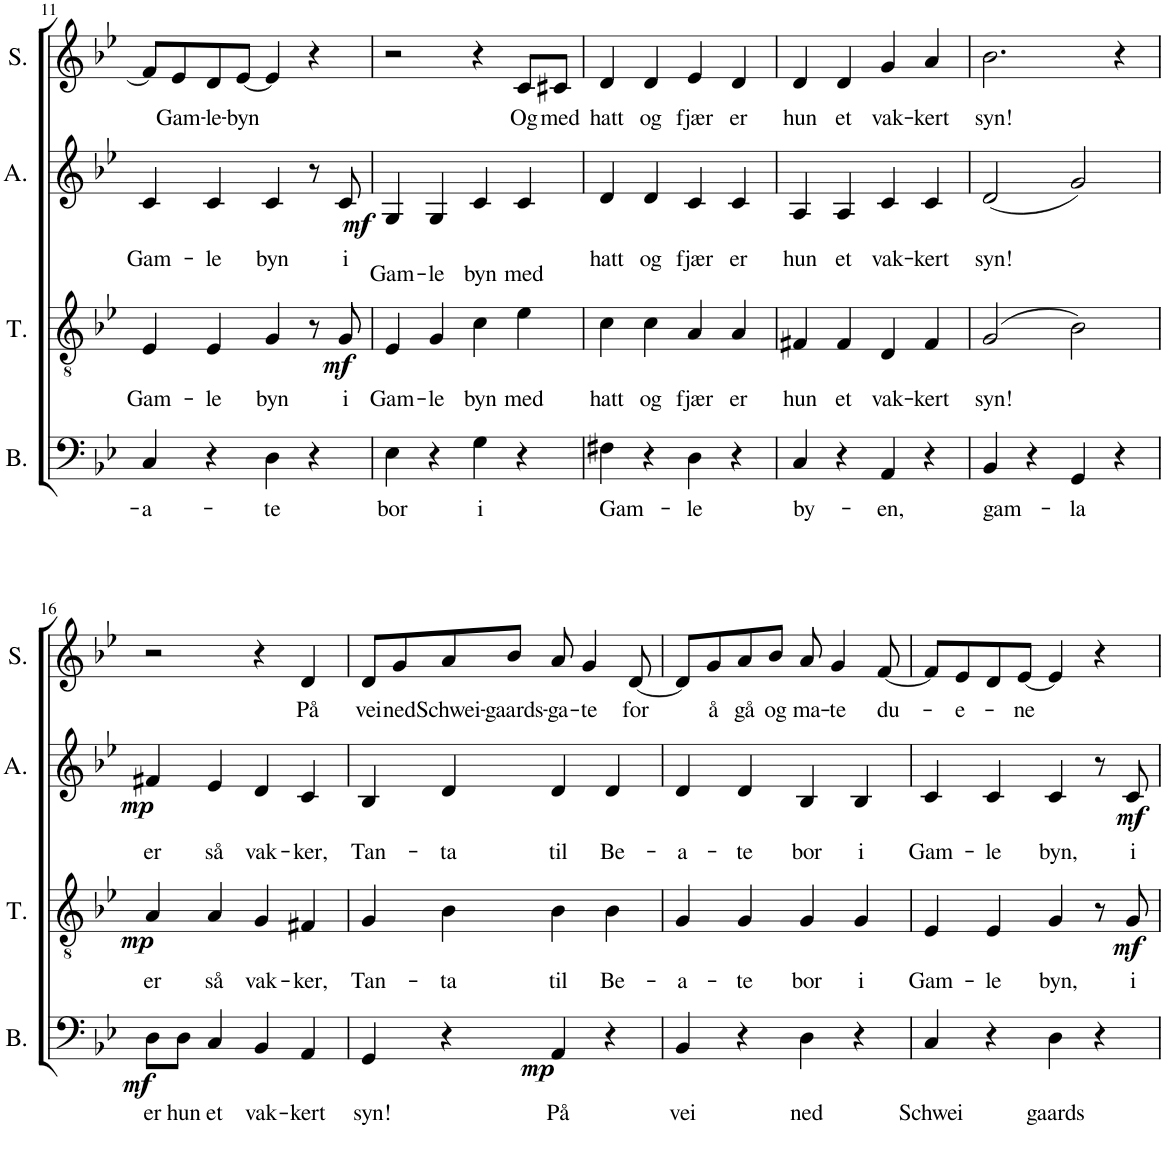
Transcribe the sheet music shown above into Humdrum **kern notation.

**kern	**text	**dynam	**kern	**text	**text	**dynam	**kern	**text	**dynam	**kern	**text
*part4	*part4	*part4	*part3	*part3	*part3	*part3	*part2	*part2	*part2	*part1	*part1
*staff4	*staff4	*staff4	*staff3	*staff3	*staff3	*staff3	*staff2	*staff2	*staff2	*staff1	*staff1
*I"Bass	*	*	*I"Tenor	*	*	*	*I"Alto	*	*	*I"Soprano	*
*I'B.	*	*	*I'T.	*	*	*	*I'A.	*	*	*I'S.	*
!!LO:PB:g=z
*clefF4	*	*	*clefGv2	*	*	*	*clefG2	*	*	*clefG2	*
*k[b-e-]	*	*	*k[b-e-]	*	*	*	*k[b-e-]	*	*	*k[b-e-]	*
*M4/4	*	*	*M4/4	*	*	*	*M4/4	*	*	*M4/4	*
*met(c)	*	*	*met(c)	*	*	*	*met(c)	*	*	*met(c)	*
=11	=11	=11	=11	=11	=11	=11	=11	=11	=11	=11	=11
!	!LO:LY:b	!	!	!	!LO:LY:b	!	!	!LO:LY:b	!	!	!
4C/	-a-	.	4E-/	.	Gam-	.	4c/	Gam-	.	8f/L]	.
!	!	!	!	!	!	!	!	!	!	!	!LO:LY:b
.	.	.	.	.	.	.	.	.	.	8e-/	Gam-
!	!	!	!	!	!LO:LY:b	!	!	!LO:LY:b	!	!	!LO:LY:b
4r	.	.	4E-/	.	-le	.	4c/	-le	.	8d/	-le-
!	!	!	!	!	!	!	!	!	!	!	!LO:LY:b
.	.	.	.	.	.	.	.	.	.	[8e-/J	-byn
!	!LO:LY:b	!	!	!	!LO:LY:b	!	!	!LO:LY:b	!	!	!
4D\	-te	.	4G/	.	byn	.	4c/	byn	.	4e-/]	.
4r	.	.	8r	.	.	.	8r	.	.	4r	.
!	!	!	!	!	!LO:LY:b	!LO:DY:b	!	!LO:LY:b	!LO:DY:b	!	!
.	.	.	8G/	.	i	mf	8c/	i	mf	.	.
=12	=12	=12	=12	=12	=12	=12	=12	=12	=12	=12	=12
!	!LO:LY:b	!	!	!	!LO:LY:b	!	!	!LO:LY:b	!	!	!
4E-\	bor	.	4E-/	.	Gam-	.	4G/	Gam-	.	2r	.
!	!	!	!	!	!LO:LY:b	!	!	!LO:LY:b	!	!	!
4r	.	.	4G/	.	-le	.	4G/	-le	.	.	.
!	!LO:LY:b	!	!	!	!LO:LY:b	!	!	!LO:LY:b	!	!	!
4G\	i	.	4c\	.	byn	.	4c/	byn	.	4r	.
!	!	!	!	!	!LO:LY:b	!	!	!LO:LY:b	!	!	!LO:LY:b
4r	.	.	4e-\	.	med	.	4c/	med	.	8c/L	Og
!	!	!	!	!	!	!	!	!	!	!	!LO:LY:b
.	.	.	.	.	.	.	.	.	.	8c#X/J	med
=13	=13	=13	=13	=13	=13	=13	=13	=13	=13	=13	=13
!	!LO:LY:b	!	!	!	!LO:LY:b	!	!	!LO:LY:b	!	!	!LO:LY:b
4F#X\	Gam-	.	4c\	.	hatt	.	4d/	hatt	.	4d/	hatt
!	!	!	!	!	!LO:LY:b	!	!	!LO:LY:b	!	!	!LO:LY:b
4r	.	.	4c\	.	og	.	4d/	og	.	4d/	og
!	!LO:LY:b	!	!	!	!LO:LY:b	!	!	!LO:LY:b	!	!	!LO:LY:b
4D\	-le	.	4A/	.	fjær	.	4c/	fjær	.	4e-/	fjær
!	!	!	!	!	!LO:LY:b	!	!	!LO:LY:b	!	!	!LO:LY:b
4r	.	.	4A/	.	er	.	4c/	er	.	4d/	er
=14	=14	=14	=14	=14	=14	=14	=14	=14	=14	=14	=14
!	!LO:LY:b	!	!	!	!LO:LY:b	!	!	!LO:LY:b	!	!	!LO:LY:b
4C/	by-	.	4F#X/	.	hun	.	4A/	hun	.	4d/	hun
!	!	!	!	!	!LO:LY:b	!	!	!LO:LY:b	!	!	!LO:LY:b
4r	.	.	4F#/	.	et	.	4A/	et	.	4d/	et
!	!LO:LY:b	!	!	!	!LO:LY:b	!	!	!LO:LY:b	!	!	!LO:LY:b
4AA/	-en,	.	4D/	.	vak-	.	4c/	vak-	.	4g/	vak-
!	!	!	!	!	!LO:LY:b	!	!	!LO:LY:b	!	!	!LO:LY:b
4r	.	.	4F#/	.	-kert	.	4c/	-kert	.	4a/	-kert
=15	=15	=15	=15	=15	=15	=15	=15	=15	=15	=15	=15
!	!LO:LY:b	!	!	!	!LO:LY:b	!	!	!LO:LY:b	!	!	!LO:LY:b
4BB-/	gam-	.	(2G/	.	syn!	.	(2d/	syn!	.	2.b-\	syn!
4r	.	.	.	.	.	.	.	.	.	.	.
!	!LO:LY:b	!	!	!	!	!	!	!	!	!	!
4GG/	-la	.	2B-\)	.	.	.	2g/)	.	.	.	.
4r	.	.	.	.	.	.	.	.	.	4r	.
!!LO:LB:g=z
=16	=16	=16	=16	=16	=16	=16	=16	=16	=16	=16	=16
!	!LO:LY:b	!LO:DY:b	!	!	!LO:LY:b	!LO:DY:b	!	!LO:LY:b	!LO:DY:b	!	!
8D\L	er	mf	4A/	.	er	mp	4f#X/	er	mp	2r	.
!	!LO:LY:b	!	!	!	!	!	!	!	!	!	!
8D\J	hun	.	.	.	.	.	.	.	.	.	.
!	!LO:LY:b	!	!	!	!LO:LY:b	!	!	!LO:LY:b	!	!	!
4C/	et	.	4A/	.	så	.	4e-/	så	.	.	.
!	!LO:LY:b	!	!	!	!LO:LY:b	!	!	!LO:LY:b	!	!	!
4BB-/	vak-	.	4G/	.	vak-	.	4d/	vak-	.	4r	.
!	!LO:LY:b	!	!	!	!LO:LY:b	!	!	!LO:LY:b	!	!	!LO:LY:b
4AA/	-kert	.	4F#X/	.	-ker,	.	4c/	-ker,	.	4d/	På
=17	=17	=17	=17	=17	=17	=17	=17	=17	=17	=17	=17
!	!LO:LY:b	!	!	!	!LO:LY:b	!	!	!LO:LY:b	!	!	!LO:LY:b
4GG/	syn!	.	4G/	.	Tan-	.	4B-/	Tan-	.	8d/L	vei
!	!	!	!	!	!	!	!	!	!	!	!LO:LY:b
.	.	.	.	.	.	.	.	.	.	8g/	ned
!	!	!	!	!	!LO:LY:b	!	!	!LO:LY:b	!	!	!LO:LY:b
4r	.	.	4B-\	.	-ta	.	4d/	-ta	.	8a/	Schwei-
!	!	!	!	!	!	!	!	!	!	!	!LO:LY:b
.	.	.	.	.	.	.	.	.	.	8b-/J	-gaards-
!	!LO:LY:b	!LO:DY:b	!	!	!LO:LY:b	!	!	!LO:LY:b	!	!	!LO:LY:b
4AA/	På	mp	4B-\	.	til	.	4d/	til	.	8a/	-ga-
!	!	!	!	!	!	!	!	!	!	!	!LO:LY:b
.	.	.	.	.	.	.	.	.	.	4g/	-te
!	!	!	!	!	!LO:LY:b	!	!	!LO:LY:b	!	!	!
4r	.	.	4B-\	.	Be-	.	4d/	Be-	.	.	.
!	!	!	!	!	!	!	!	!	!	!	!LO:LY:b
.	.	.	.	.	.	.	.	.	.	[8d/	for
=18	=18	=18	=18	=18	=18	=18	=18	=18	=18	=18	=18
!	!LO:LY:b	!	!	!	!LO:LY:b	!	!	!LO:LY:b	!	!	!
4BB-/	vei	.	4G/	.	-a-	.	4d/	-a-	.	8d/L]	.
!	!	!	!	!	!	!	!	!	!	!	!LO:LY:b
.	.	.	.	.	.	.	.	.	.	8g/	å
!	!	!	!	!	!LO:LY:b	!	!	!LO:LY:b	!	!	!LO:LY:b
4r	.	.	4G/	.	-te	.	4d/	-te	.	8a/	gå
!	!	!	!	!	!	!	!	!	!	!	!LO:LY:b
.	.	.	.	.	.	.	.	.	.	8b-/J	og
!	!LO:LY:b	!	!	!	!LO:LY:b	!	!	!LO:LY:b	!	!	!LO:LY:b
4D\	ned	.	4G/	.	bor	.	4B-/	bor	.	8a/	ma-
!	!	!	!	!	!	!	!	!	!	!	!LO:LY:b
.	.	.	.	.	.	.	.	.	.	4g/	-te
!	!	!	!	!	!LO:LY:b	!	!	!LO:LY:b	!	!	!
4r	.	.	4G/	.	i	.	4B-/	i	.	.	.
!	!	!	!	!	!	!	!	!	!	!	!LO:LY:b
.	.	.	.	.	.	.	.	.	.	[8f/	du-
=19	=19	=19	=19	=19	=19	=19	=19	=19	=19	=19	=19
!	!LO:LY:b	!	!	!	!LO:LY:b	!	!	!LO:LY:b	!	!	!
4C/	Schwei	.	4E-/	.	Gam-	.	4c/	Gam-	.	8f/L]	.
!	!	!	!	!	!	!	!	!	!	!	!LO:LY:b
.	.	.	.	.	.	.	.	.	.	8e-/	-e-
!	!	!	!	!	!LO:LY:b	!	!	!LO:LY:b	!	!	!
4r	.	.	4E-/	.	-le	.	4c/	-le	.	8d/	.
!	!	!	!	!	!	!	!	!	!	!	!LO:LY:b
.	.	.	.	.	.	.	.	.	.	[8e-/J	-ne
!	!LO:LY:b	!	!	!	!LO:LY:b	!	!	!LO:LY:b	!	!	!
4D\	gaards	.	4G/	.	byn,	.	4c/	byn,	.	4e-/]	.
4r	.	.	8r	.	.	.	8r	.	.	4r	.
!	!	!	!	!	!LO:LY:b	!LO:DY:b	!	!LO:LY:b	!LO:DY:b	!	!
.	.	.	8G/	.	i	mf	8c/	i	mf	.	.
=	=	=	=	=	=	=	=	=	=	=	=
*-	*-	*-	*-	*-	*-	*-	*-	*-	*-	*-	*-
